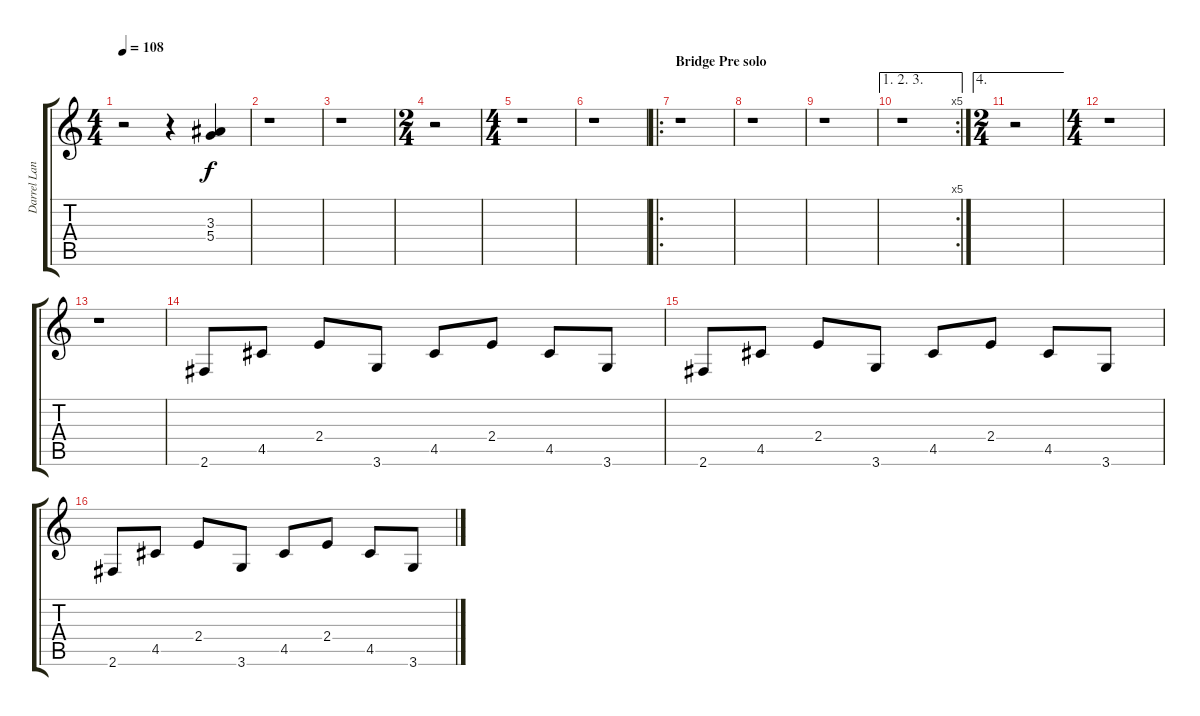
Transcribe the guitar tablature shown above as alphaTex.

\track ("Darrel Lance Abbot" "Darrel Lan") {instrument acousticguitarsteel}
\staff {score tabs}
\tuning (E4 B3 G3 D3 A2 E2) {hide}
\ts (4 4)
\tempo 108
\clef g2
\ks c
r.2{dy f} r.4 (3.3 5.4).4 |
r.1 |
r.1 |
\ts (2 4)
r.2 |
\ts (4 4)
r.1 |
r.1 |
\ro
\section ("" "Bridge Pre solo")
r.1 |
r.1 |
r.1 |
\ae (1 2 3)
\rc 5
r.1 |
\ae 4
\ts (2 4)
r.2 |
\ts (4 4)
r.1 |
r.1 |
2.6.8 4.5.8 2.4.8 3.6.8 4.5.8 2.4.8 4.5.8 3.6.8 |
2.6.8 4.5.8 2.4.8 3.6.8 4.5.8 2.4.8 4.5.8 3.6.8 |
2.6.8 4.5.8 2.4.8 3.6.8 4.5.8 2.4.8 4.5.8 3.6.8
